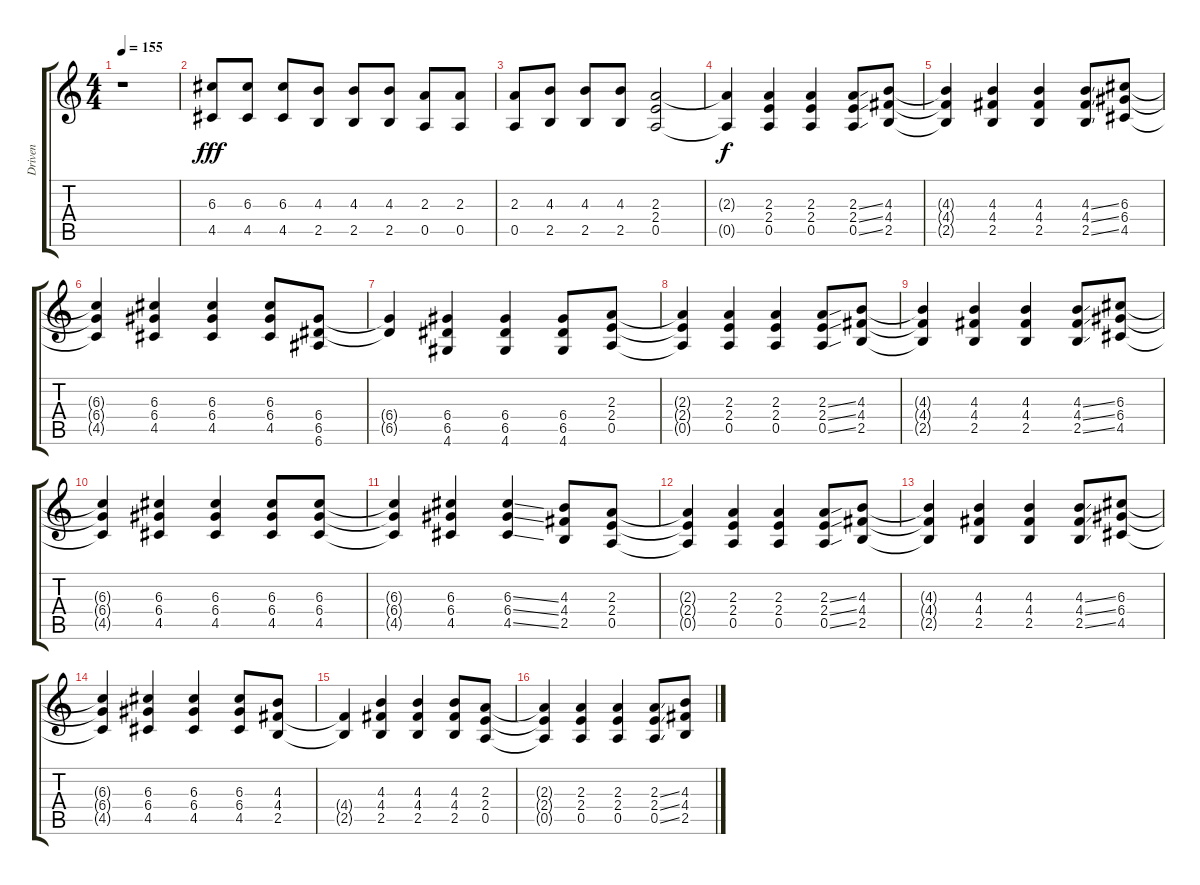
\track ("Driven" "Driven") {instrument overdrivenguitar}
\staff {score tabs}
\tuning (E4 B3 G3 D3 A2 E2) {hide}
\ts (4 4)
\tempo 155
\clef g2
\ks c
r.1{dy fff} |
(6.3 4.5).8 (6.3 4.5).8 (6.3 4.5).8 (4.3 2.5).8 (4.3 2.5).8 (4.3 2.5).8 (2.3 0.5).8 (2.3 0.5).8 |
(2.3 0.5).8 (4.3 2.5).8 (4.3 2.5).8 (4.3 2.5).8 (2.3 2.4 0.5).2 |
(2.3{t} 0.5{t}).4{dy f} (2.3 2.4 0.5).4 (2.3 2.4 0.5).4 (2.3{ss} 2.4{ss} 0.5{ss}).8 (4.3 4.4 2.5).8 |
(4.3{t} 4.4{t} 2.5{t}).4 (4.3 4.4 2.5).4 (4.3 4.4 2.5).4 (4.3{ss} 4.4{ss} 2.5{ss}).8 (6.3 6.4 4.5).8 |
(6.3{t} 6.4{t} 4.5{t}).4 (6.3 6.4 4.5).4 (6.3 6.4 4.5).4 (6.3 6.4 4.5).8 (6.4 6.5 6.6).8 |
(6.4{t} 6.5{t}).4 (6.4 6.5 4.6).4 (6.4 6.5 4.6).4 (6.4 6.5 4.6).8 (2.3 2.4 0.5).8 |
(2.3{t} 2.4{t} 0.5{t}).4 (2.3 2.4 0.5).4 (2.3 2.4 0.5).4 (2.3{ss} 2.4{ss} 0.5{ss}).8 (4.3 4.4 2.5).8 |
(4.3{t} 4.4{t} 2.5{t}).4 (4.3 4.4 2.5).4 (4.3 4.4 2.5).4 (4.3{ss} 4.4{ss} 2.5{ss}).8 (6.3 6.4 4.5).8 |
(6.3{t} 6.4{t} 4.5{t}).4 (6.3 6.4 4.5).4 (6.3 6.4 4.5).4 (6.3 6.4 4.5).8 (6.3 6.4 4.5).8 |
(6.3{t} 6.4{t} 4.5{t}).4 (6.3 6.4 4.5).4 (6.3{ss} 6.4{ss} 4.5{ss}).4 (4.3 4.4 2.5).8 (2.3 2.4 0.5).8 |
(2.3{t} 2.4{t} 0.5{t}).4 (2.3 2.4 0.5).4 (2.3 2.4 0.5).4 (2.3{ss} 2.4{ss} 0.5{ss}).8 (4.3 4.4 2.5).8 |
(4.3{t} 4.4{t} 2.5{t}).4 (4.3 4.4 2.5).4 (4.3 4.4 2.5).4 (4.3{ss} 4.4{ss} 2.5{ss}).8 (6.3 6.4 4.5).8 |
(6.3{t} 6.4{t} 4.5{t}).4 (6.3 6.4 4.5).4 (6.3 6.4 4.5).4 (6.3 6.4 4.5).8 (4.3 4.4 2.5).8 |
(4.4{t} 2.5{t}).4 (4.3 4.4 2.5).4 (4.3 4.4 2.5).4 (4.3 4.4 2.5).8 (2.3 2.4 0.5).8 |
(2.3{t} 2.4{t} 0.5{t}).4 (2.3 2.4 0.5).4 (2.3 2.4 0.5).4 (2.3{ss} 2.4{ss} 0.5{ss}).8 (4.3 4.4 2.5).8
